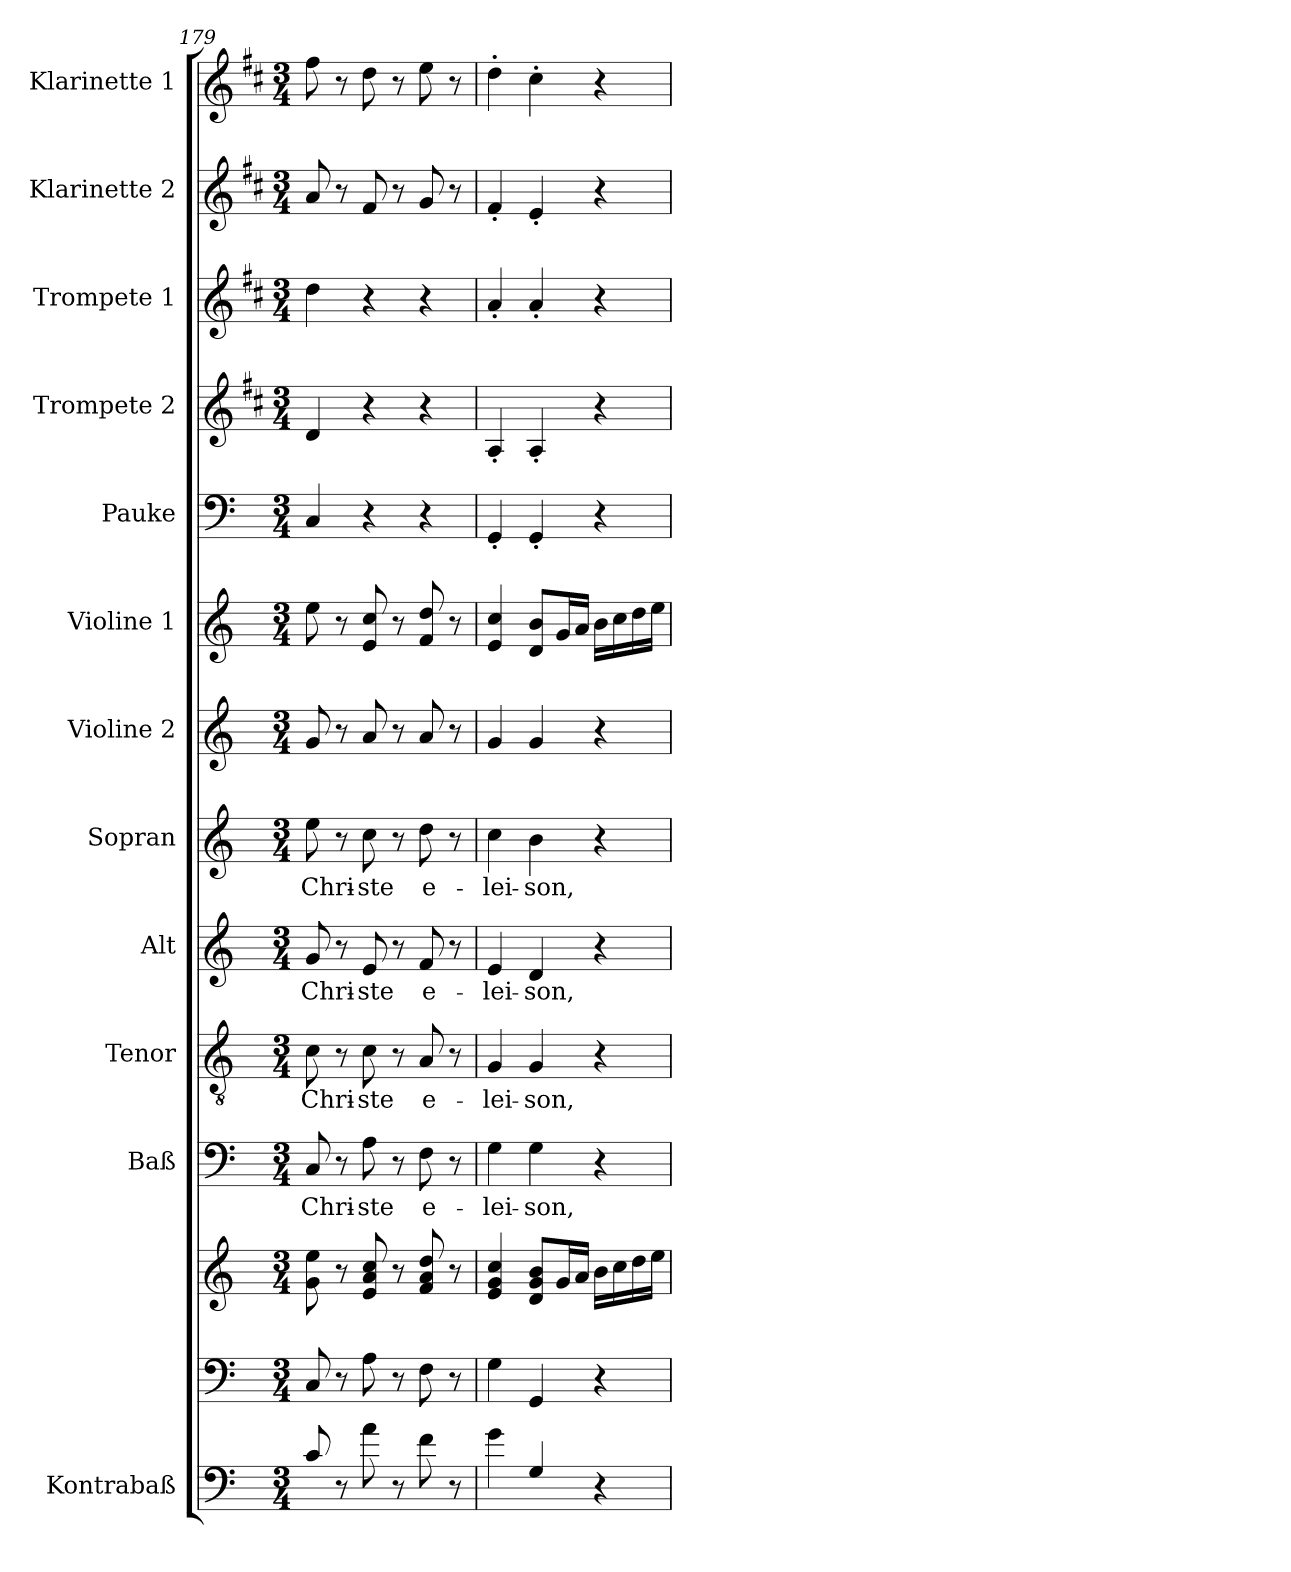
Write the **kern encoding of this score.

**kern	**kern	**kern	**kern	**text	**kern	**text	**kern	**text	**kern	**text	**kern	**kern	**kern	**kern	**kern	**kern	**kern
*part13	*part12	*part12	*part11	*part11	*part10	*part10	*part9	*part9	*part8	*part8	*part7	*part6	*part5	*part4	*part3	*part2	*part1
*staff14	*staff13	*staff12	*staff11	*staff11	*staff10	*staff10	*staff9	*staff9	*staff8	*staff8	*staff7	*staff6	*staff5	*staff4	*staff3	*staff2	*staff1
*I"Kontrabaß	*	*	*I"Baß	*	*I"Tenor	*	*I"Alt	*	*I"Sopran	*	*I"Violine 2	*I"Violine 1	*I"Pauke	*I"Trompete 2	*I"Trompete 1	*I"Klarinette 2	*I"Klarinette 1
*	*	*	*	*	*	*	*	*	*	*	*I'Vln	*I'Vln	*	*I'Tpt	*I'Tpt	*	*
*clefF4	*clefF4	*clefG2	*clefF4	*	*clefGv2	*	*clefG2	*	*clefG2	*	*clefG2	*clefG2	*clefF4	*clefG2	*clefG2	*clefG2	*clefG2
*ITrd7c12	*	*	*	*	*	*	*	*	*	*	*	*	*	*ITrd1c2	*ITrd1c2	*ITrd1c2	*ITrd1c2
*k[]	*k[]	*k[]	*k[]	*	*k[]	*	*k[]	*	*k[]	*	*k[]	*k[]	*k[]	*k[]	*k[]	*k[]	*k[]
*C:	*C:	*C:	*C:	*	*C:	*	*C:	*	*C:	*	*C:	*C:	*C:	*C:	*C:	*C:	*C:
*M3/4	*M3/4	*M3/4	*M3/4	*	*M3/4	*	*M3/4	*	*M3/4	*	*M3/4	*M3/4	*M3/4	*M3/4	*M3/4	*M3/4	*M3/4
=179	=179	=179	=179	=179	=179	=179	=179	=179	=179	=179	=179	=179	=179	=179	=179	=179	=179
!	!	!	!	!LO:LY:b	!	!LO:LY:b	!	!LO:LY:b	!	!LO:LY:b	!	!	!	!	!	!	!
8C/	8C/	8g\ 8ee\	8C/	Chri-	8c\	Chri-	8g/	Chri-	8ee\	Chri-	8g/	8ee\	4C/	4c/	4cc\	8g/	8ee\
8r	8r	8r	8r	.	8r	.	8r	.	8r	.	8r	8r	.	.	.	8r	8r
!	!	!	!	!LO:LY:b	!	!LO:LY:b	!	!LO:LY:b	!	!LO:LY:b	!	!	!	!	!	!	!
8A\	8A\	8e/ 8a/ 8cc/	8A\	-ste	8c\	-ste	8e/	-ste	8cc\	-ste	8a/	8e/ 8cc/	4r	4r	4r	8e/	8cc\
8r	8r	8r	8r	.	8r	.	8r	.	8r	.	8r	8r	.	.	.	8r	8r
!	!	!	!	!LO:LY:b	!	!LO:LY:b	!	!LO:LY:b	!	!LO:LY:b	!	!	!	!	!	!	!
8F\	8F\	8f/ 8a/ 8dd/	8F\	e-	8A/	e-	8f/	e-	8dd\	e-	8a/	8f/ 8dd/	4r	4r	4r	8f/	8dd\
8r	8r	8r	8r	.	8r	.	8r	.	8r	.	8r	8r	.	.	.	8r	8r
=180	=180	=180	=180	=180	=180	=180	=180	=180	=180	=180	=180	=180	=180	=180	=180	=180	=180
!	!	!	!	!LO:LY:b	!	!LO:LY:b	!	!LO:LY:b	!	!LO:LY:b	!	!	!	!	!	!	!
4G\	4G\	4e/ 4g/ 4cc/	4G\	-lei-	4G/	-lei-	4e/	-lei-	4cc\	-lei-	4g/	4e/ 4cc/	4GG'</	4G'</	4g'</	4e'</	4cc'>\
!	!	!	!	!LO:LY:b	!	!LO:LY:b	!	!LO:LY:b	!	!LO:LY:b	!	!	!	!	!	!	!
4GG/	4GG/	8d/ 8g/ 8b/L	4G\	-son,	4G/	-son,	4d/	-son,	4b\	-son,	4g/	8d/ 8b/L	4GG'</	4G'</	4g'</	4d'</	4b'>\
.	.	16g/L	.	.	.	.	.	.	.	.	.	16g/L	.	.	.	.	.
.	.	16a/JJ	.	.	.	.	.	.	.	.	.	16a/JJ	.	.	.	.	.
4r	4r	16b\LL	4r	.	4r	.	4r	.	4r	.	4r	16b\LL	4r	4r	4r	4r	4r
.	.	16cc\	.	.	.	.	.	.	.	.	.	16cc\	.	.	.	.	.
.	.	16dd\	.	.	.	.	.	.	.	.	.	16dd\	.	.	.	.	.
.	.	16ee\JJ	.	.	.	.	.	.	.	.	.	16ee\JJ	.	.	.	.	.
=	=	=	=	=	=	=	=	=	=	=	=	=	=	=	=	=	=
*-	*-	*-	*-	*-	*-	*-	*-	*-	*-	*-	*-	*-	*-	*-	*-	*-	*-
